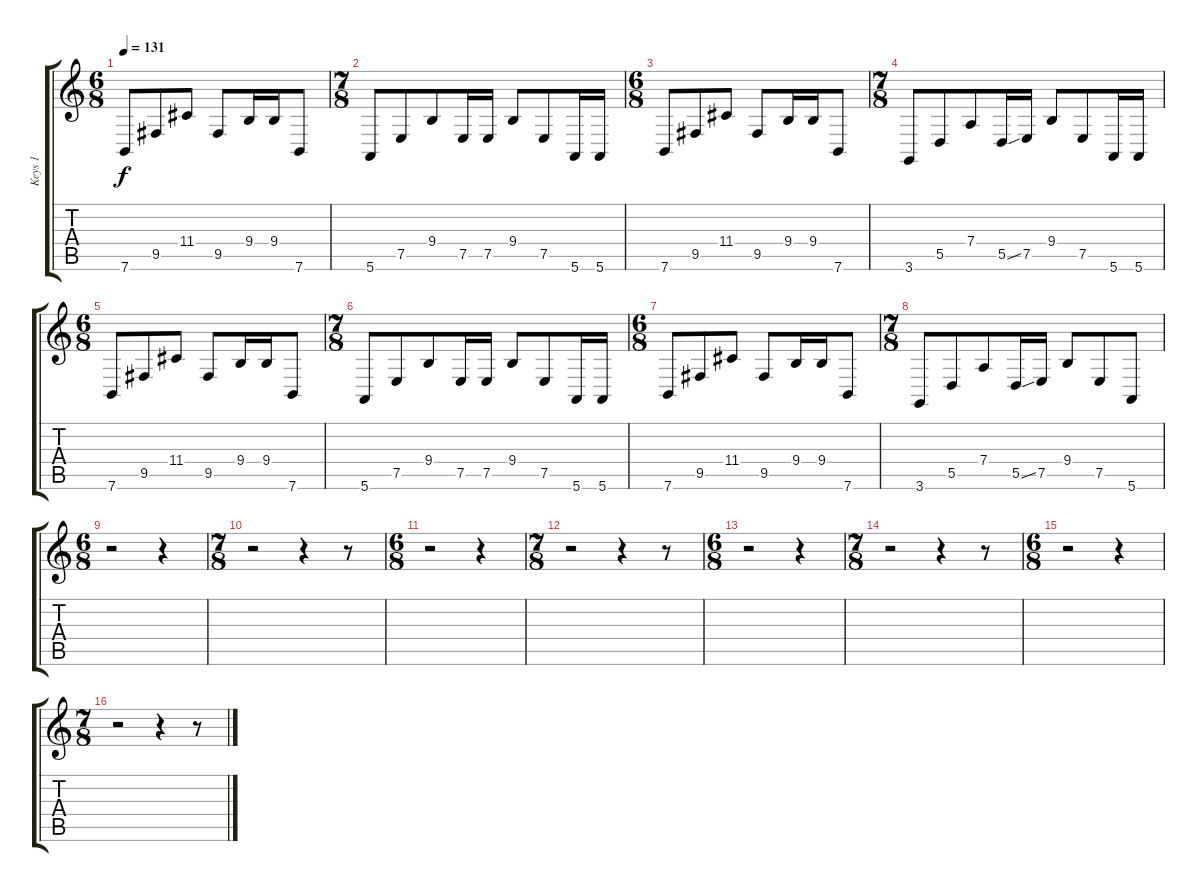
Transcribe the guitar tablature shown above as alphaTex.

\track ("Keys 1" "Keys 1") {instrument synthstrings1}
\staff {score tabs}
\tuning (E4 B3 G3 D3 A2 E2) {hide}
\ts (6 8)
\tempo 131
\clef g2
\ks c
7.6.8{dy f} 9.5.8 11.4.8 9.5.8 9.4.16 9.4.16 7.6.8 |
\ts (7 8)
5.6.8 7.5.8 9.4.8 7.5.16 7.5.16 9.4.8 7.5.8 5.6.16 5.6.16 |
\ts (6 8)
7.6.8 9.5.8 11.4.8 9.5.8 9.4.16 9.4.16 7.6.8 |
\ts (7 8)
3.6.8 5.5.8 7.4.8 5.5{ss}.16 7.5.16 9.4.8 7.5.8 5.6.16 5.6.16 |
\ts (6 8)
7.6.8 9.5.8 11.4.8 9.5.8 9.4.16 9.4.16 7.6.8 |
\ts (7 8)
5.6.8 7.5.8 9.4.8 7.5.16 7.5.16 9.4.8 7.5.8 5.6.16 5.6.16 |
\ts (6 8)
7.6.8 9.5.8 11.4.8 9.5.8 9.4.16 9.4.16 7.6.8 |
\ts (7 8)
3.6.8 5.5.8 7.4.8 5.5{ss}.16 7.5.16 9.4.8 7.5.8 5.6.8 |
\ts (6 8)
r.2 r.4 |
\ts (7 8)
r.2 r.4 r.8 |
\ts (6 8)
r.2 r.4 |
\ts (7 8)
r.2 r.4 r.8 |
\ts (6 8)
r.2 r.4 |
\ts (7 8)
r.2 r.4 r.8 |
\ts (6 8)
r.2 r.4 |
\ts (7 8)
r.2 r.4 r.8
